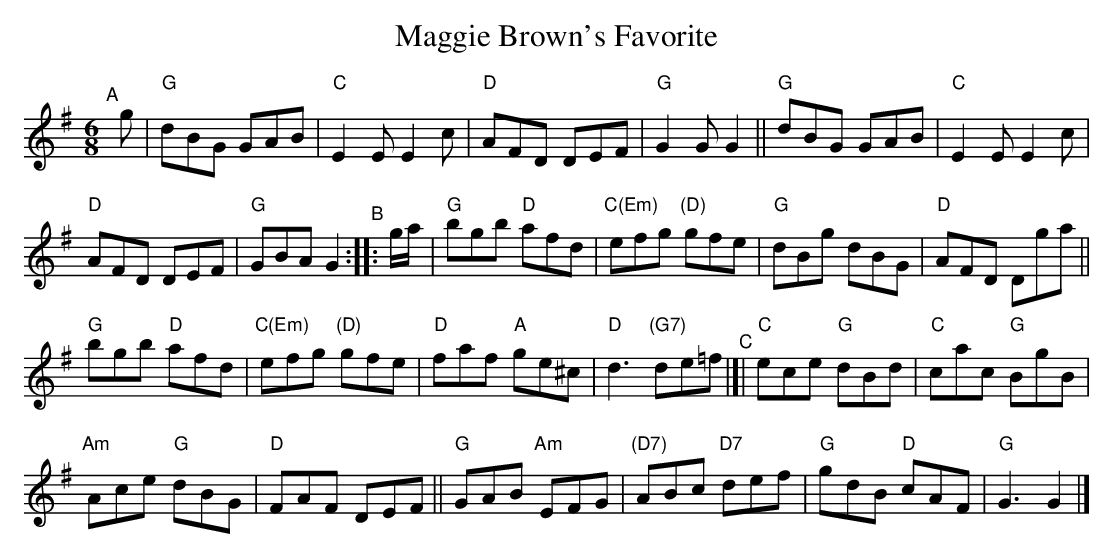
X:1
T: Maggie Brown's Favorite
M: 6/8
K: G
"^A"[|] g |\
"G"dBG GAB | "C"E2E E2c | "D"AFD DEF | "G"G2G G2 || "G"dBG GAB | "C"E2E E2c |
"D"AFD DEF | "G"GBA G2 "^B":: g/a/ | "G"bgb "D"afd | "C(Em)"efg "(D)"gfe | "G"dBg dBG | "D"AFD Dga ||
"G"bgb "D"afd | "C(Em)"efg "(D)"gfe | "D"faf "A"ge^c | "D"d3 "(G7)"de=f "^C"|[| "C"ece "G"dBd | "C" cac "G"BgB |
"Am"Ace "G"dBG | "D"FAF DEF || "G"GAB "Am"EFG | "(D7)"ABc "D7"def | "G"gdB "D"cAF | "G"G3 G2 |]
